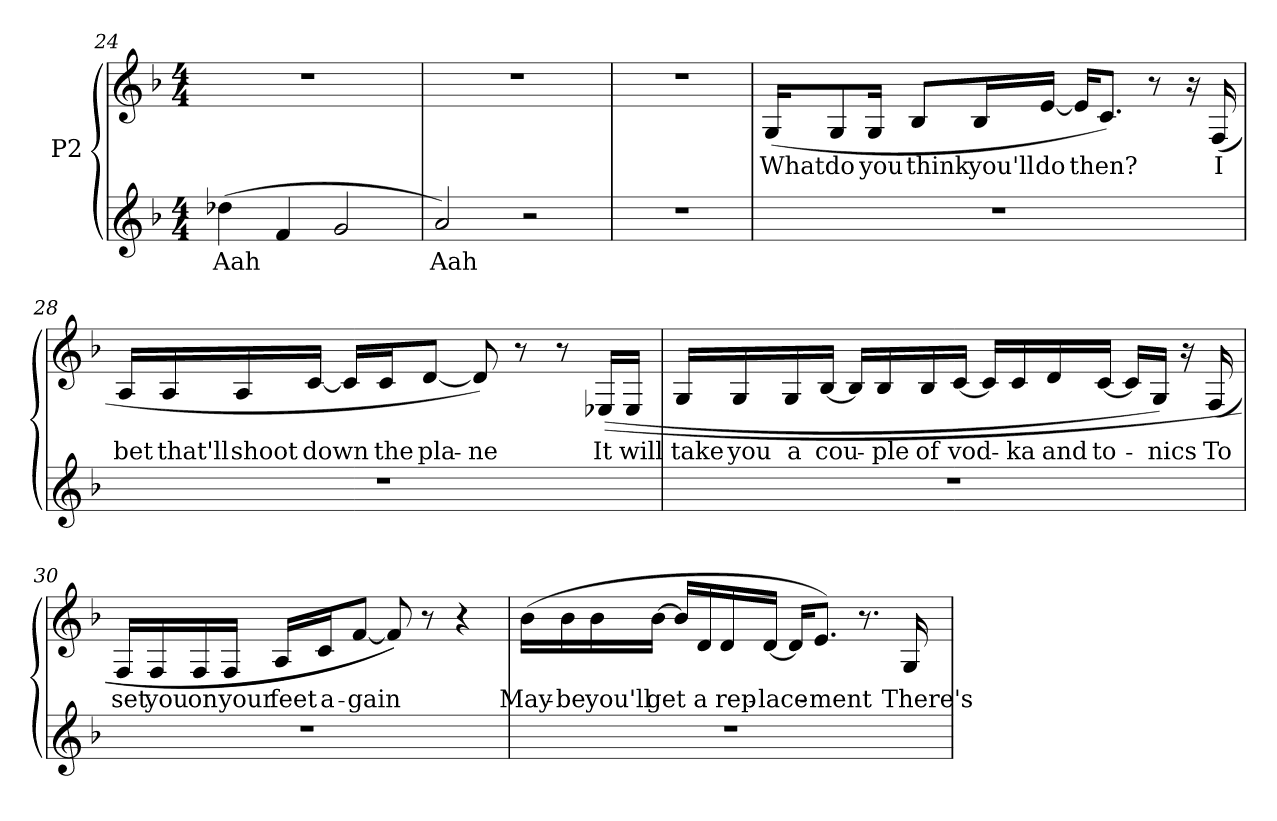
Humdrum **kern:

**kern	**text	**kern	**text
*part2	*part2	*part1	*part1
*staff2	*staff2	*staff1	*staff1
*I"P2	*	*	*
*clefG2	*	*clefG2	*
*k[b-]	*	*k[b-]	*
*F:	*	*F:	*
*M4/4	*	*M4/4	*
=24	=24	=24	=24
!	!LO:LY:b:color=#000000	!	!
(4dd-Xi\	Aah	1r	.
4fi/	.	.	.
2gi/	.	.	.
=25	=25	=25	=25
!	!LO:LY:b:color=#000000	!	!
2ai/)	Aah	1r	.
2r	.	.	.
!!LO:LB:g=z
=26	=26	=26	=26
1r	.	1r	.
!!LO:LB:g=z
=27	=27	=27	=27
!	!	!	!LO:LY:b:color=#000000
1r	.	(16Gi/KL	What
!	!	!	!LO:LY:b:color=#000000
.	.	8Gi/	do
!	!	!	!LO:LY:b:color=#000000
.	.	16Gi/Jk	you
!	!	!	!LO:LY:b:color=#000000
.	.	8B-i/L	think
!	!	!	!LO:LY:b:color=#000000
.	.	16B-i/L	you'll
!	!	!	!LO:LY:b:color=#000000
.	.	[16ei/JJ	do
!	!	!	!LO:LY:b:color=#000000
.	.	16ei/KL]	then?
.	.	8.ci/J)	.
.	.	8r	.
.	.	16r	.
!	!	!	!LO:LY:b:color=#000000
.	.	(16Fi/	I
!!LO:LB:g=z
=28	=28	=28	=28
!	!	!	!LO:LY:b:color=#000000
1r	.	16Ai/LL	bet
!	!	!	!LO:LY:b:color=#000000
.	.	16Ai/	that'll
!	!	!	!LO:LY:b:color=#000000
.	.	16Ai/	shoot
!	!	!	!LO:LY:b:color=#000000
.	.	[16ci/JJ	down
.	.	16ci/LL]	.
!	!	!	!LO:LY:b:color=#000000
.	.	16ci/J	the
!	!	!	!LO:LY:b:color=#000000
.	.	[8di/J	pla-
!	!	!	!LO:LY:b:color=#000000
.	.	8di/])	-ne
.	.	8r	.
.	.	8r	.
!	!	!	!LO:LY:b:color=#000000
.	.	((16E-Xi/LL	It
!	!	!	!LO:LY:b:color=#000000
.	.	16E-i/JJ	will
!!LO:LB:g=z
=29	=29	=29	=29
!	!	!	!LO:LY:b:color=#000000
1r	.	16Gi/LL	take
!	!	!	!LO:LY:b:color=#000000
.	.	16Gi/	you
!	!	!	!LO:LY:b:color=#000000
.	.	16Gi/	a
!	!	!	!LO:LY:b:color=#000000
.	.	[16B-i/JJ	cou-
.	.	16B-i/LL]	.
!	!	!	!LO:LY:b:color=#000000
.	.	16B-i/	-ple
!	!	!	!LO:LY:b:color=#000000
.	.	16B-i/	of
!	!	!	!LO:LY:b:color=#000000
.	.	[16ci/JJ	vod-
.	.	16ci/LL]	.
!	!	!	!LO:LY:b:color=#000000
.	.	16ci/	-ka
!	!	!	!LO:LY:b:color=#000000
.	.	16di/	and
!	!	!	!LO:LY:b:color=#000000
.	.	[16ci/JJ	to-
.	.	16ci/LL]	.
!	!	!	!LO:LY:b:color=#000000
.	.	16Gi/JJ)	-nics
.	.	16r	.
!	!	!	!LO:LY:b:color=#000000
.	.	(16Fi/	To
!!LO:LB:g=z
=30	=30	=30	=30
!	!	!	!LO:LY:b:color=#000000
1r	.	16Fi/LL	set
!	!	!	!LO:LY:b:color=#000000
.	.	16Fi/	you
!	!	!	!LO:LY:b:color=#000000
.	.	16Fi/	on
!	!	!	!LO:LY:b:color=#000000
.	.	16Fi/JJ	your
!	!	!	!LO:LY:b:color=#000000
.	.	16Ai/LL	feet
!	!	!	!LO:LY:b:color=#000000
.	.	16ci/J	a-
!	!	!	!LO:LY:b:color=#000000
.	.	[8fi/J	-gain
.	.	8fi/]))	.
.	.	8r	.
.	.	4r	.
!!LO:LB:g=z
=31	=31	=31	=31
!	!	!	!LO:LY:b:color=#000000
1r	.	(16b-i\LL	May-
!	!	!	!LO:LY:b:color=#000000
.	.	16b-i\	-be
!	!	!	!LO:LY:b:color=#000000
.	.	16b-i\	you'll
!	!	!	!LO:LY:b:color=#000000
.	.	[16b-i\JJ	get
.	.	16b-i/LL]	.
!	!	!	!LO:LY:b:color=#000000
.	.	16di/	a
!	!	!	!LO:LY:b:color=#000000
.	.	16di/	rep-
!	!	!	!LO:LY:b:color=#000000
.	.	[16di/JJ	-lace-
.	.	16di/KL]	.
!	!	!	!LO:LY:b:color=#000000
.	.	8.ei/J)	-ment
.	.	8.r	.
!	!	!	!LO:LY:b:color=#000000
.	.	16Gi/	There's
=	=	=	=
*-	*-	*-	*-
